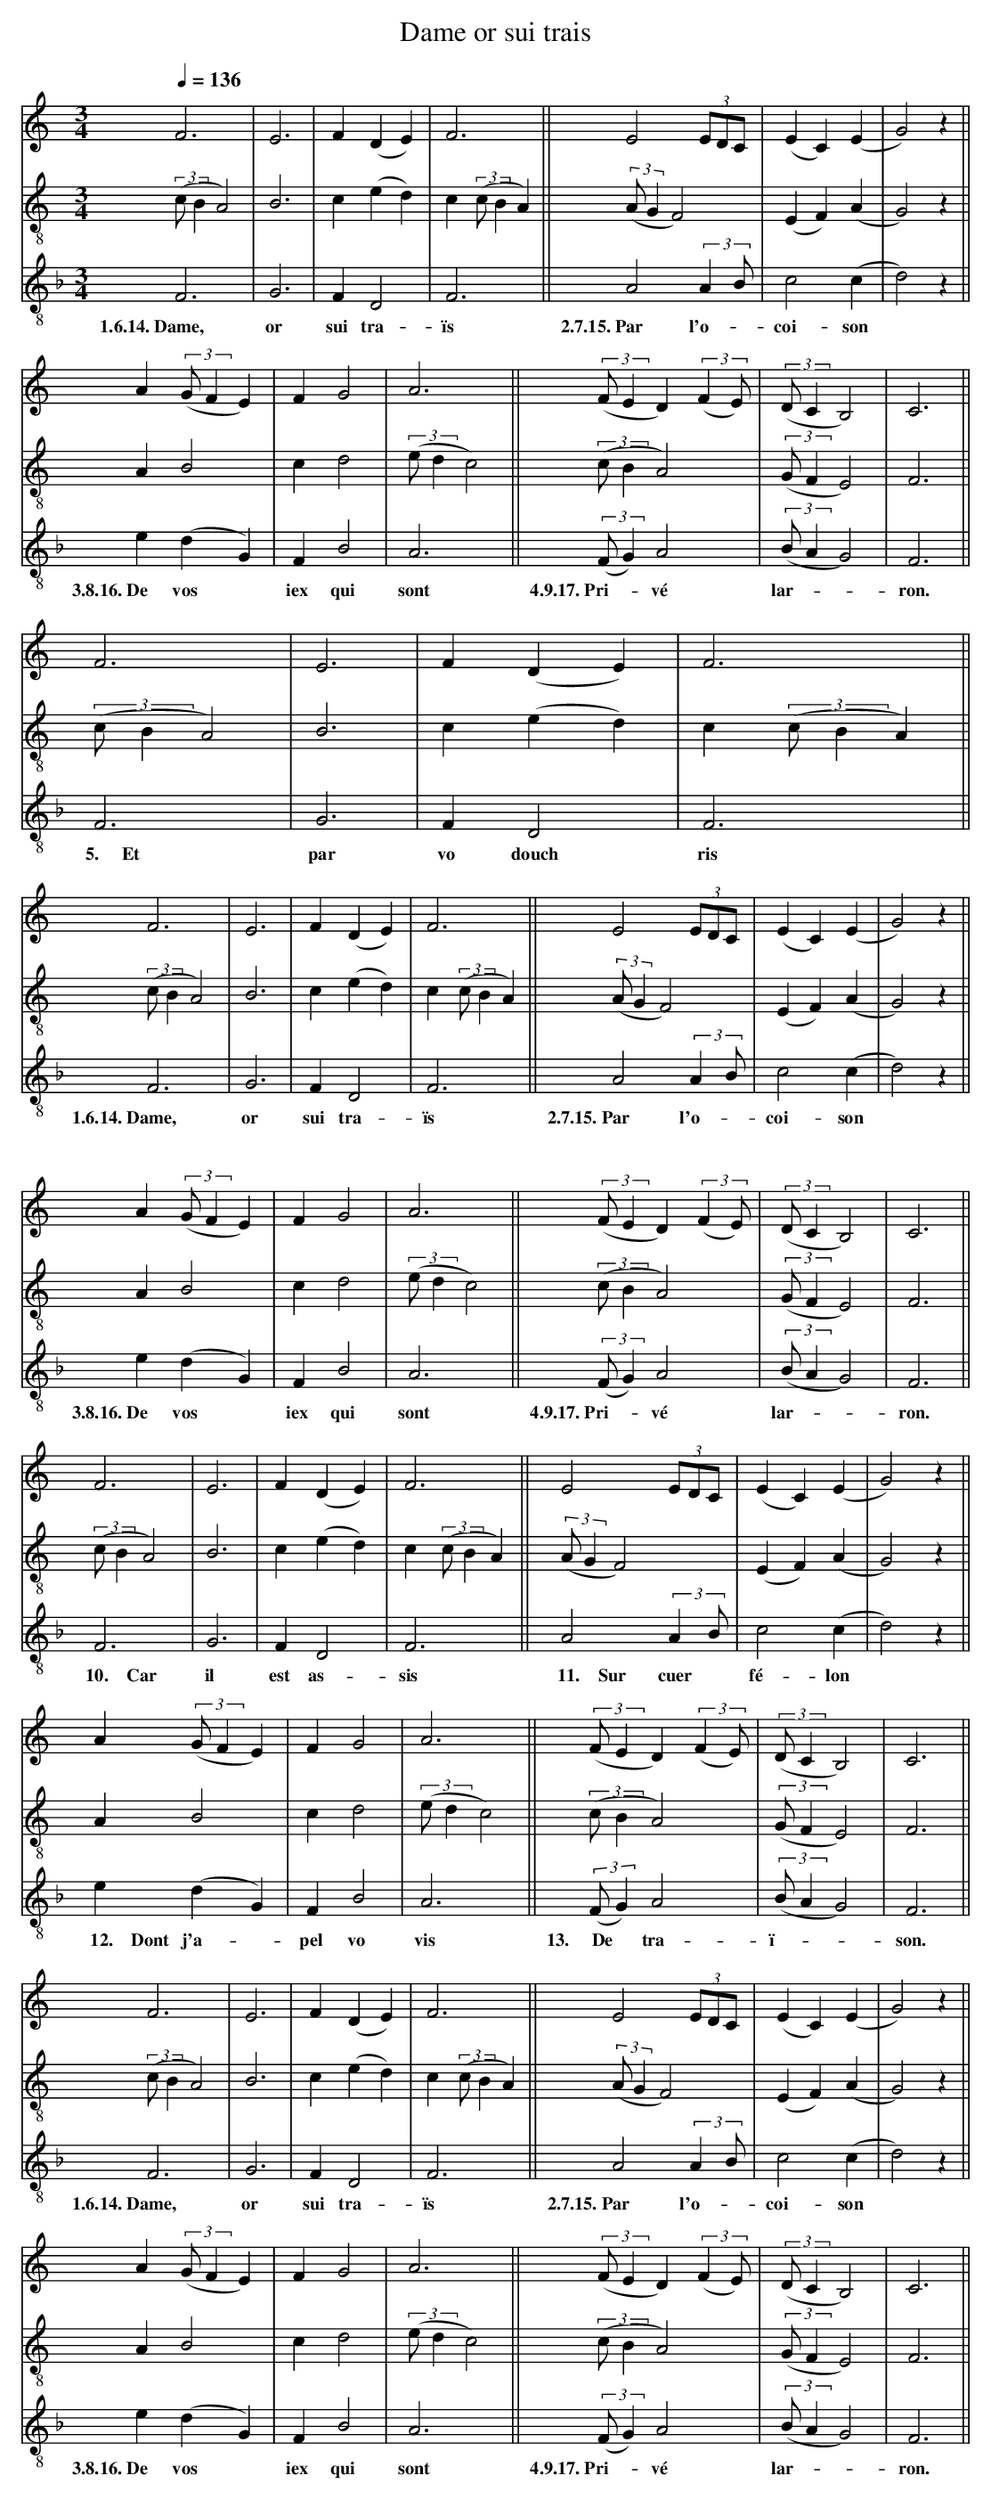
X:1
T:Dame or sui trais
M:3/4
L:1/4
Q:1/4=136
K:F Lydian
V:1 clef=treble
V:2 clef=treble-8 middle=B,
V:3 clef=treble-8 middle=B,
[V:1 ][K:C] F3            | E3  | F (DE)|  F3              ||       E2      (3E/D/C/|(E C) (E |G2)  z ||
[V:2 ][K:C]((3:2:2C/B,A,2)| B,3 | C (ED)|  C ((3:2:2C/B,A,)||((3:2:2A,/G,     F,2)  |(E,F,)(A,|G,2) z ||
[V:3 ][K:F] F,3           | G,3 | F, D,2|  F,3             ||       A,2 (3:2:2A,B,/ | C2   (C |D2)  z ||
w:  1.6.14.~Dame,           or   sui tra-  ïs               2.7.15.~Par       l'o-*   coi-  son*
[V:1 ][K:C]  A ((3:2:2G/FE)| F   G2  |       A3    || ((3:2:2F/ E   D)((3:2:2FE/)|((3:2:2D/ C  B,2)| C3  ||
[V:2 ][K:C]  A,       B,2  | C   D2  |((3:2:2E/DC2)|| ((3:2:2C/ B,  A,2)         |((3:2:2G,/F, E,2)| F,3 ||
[V:3 ][K:F]  E       (DG,) | F,  B,2 |       A,3   || ((3:2:2F,/G,) A,2          |((3:2:2B,/A, G,2)| F,3 ||
w:   3.8.16.~De       vos*   iex qui         sont    4.9.17.~Pri-*  vé                   lar-**      ron.
[V:1 ][K:C] F3            | E3  | F (DE)|  F3              ||
[V:2 ][K:C]((3:2:2C/B,A,2)| B,3 | C (ED)|  C ((3:2:2C/B,A,)||
[V:3 ][K:F] F,3           | G,3 | F, D,2|  F,3             ||
w:~~~5.~~~~~Et              par  vo  douch ris
[V:1 ][K:C] F3            | E3  | F (DE)|  F3              ||       E2      (3E/D/C/|(E C) (E |G2)  z ||
[V:2 ][K:C]((3:2:2C/B,A,2)| B,3 | C (ED)|  C ((3:2:2C/B,A,)||((3:2:2A,/G,     F,2)  |(E,F,)(A,|G,2) z ||
[V:3 ][K:F] F,3           | G,3 | F, D,2|  F,3             ||       A,2 (3:2:2A,B,/ | C2   (C |D2)  z ||
w:  1.6.14.~Dame,           or   sui tra-  ïs               2.7.15.~Par       l'o-*   coi-  son*
[V:1 ][K:C]  A ((3:2:2G/FE)| F   G2  |       A3    || ((3:2:2F/ E   D)((3:2:2FE/)|((3:2:2D/ C  B,2)| C3  ||
[V:2 ][K:C]  A,       B,2  | C   D2  |((3:2:2E/DC2)|| ((3:2:2C/ B,  A,2)         |((3:2:2G,/F, E,2)| F,3 ||
[V:3 ][K:F]  E       (DG,) | F,  B,2 |       A,3   || ((3:2:2F,/G,) A,2          |((3:2:2B,/A, G,2)| F,3 ||
w:   3.8.16.~De       vos*   iex qui         sont    4.9.17.~Pri-*  vé                   lar-**      ron.
[V:1 ][K:C] F3            | E3  | F (DE)|  F3              ||       E2      (3E/D/C/|(E C) (E |G2)  z ||
[V:2 ][K:C]((3:2:2C/B,A,2)| B,3 | C (ED)|  C ((3:2:2C/B,A,)||((3:2:2A,/G,     F,2)  |(E,F,)(A,|G,2) z ||
[V:3 ][K:F] F,3           | G,3 | F, D,2|  F,3             ||       A,2 (3:2:2A,B,/ | C2   (C |D2)  z ||
w:~~~10.~~~~Car             il   est as-   sis           ~~~~11.~~~~Sur       cuer*   fé-   lon*
[V:1 ][K:C]  A ((3:2:2G/FE)| F   G2  |       A3    || ((3:2:2F/ E   D)((3:2:2FE/)|((3:2:2D/ C  B,2)| C3  ||
[V:2 ][K:C]  A,       B,2  | C   D2  |((3:2:2E/DC2)|| ((3:2:2C/ B,  A,2)         |((3:2:2G,/F, E,2)| F,3 ||
[V:3 ][K:F]  E       (DG,) | F,  B,2 |       A,3   || ((3:2:2F,/G,) A,2          |((3:2:2B,/A, G,2)| F,3 ||
w:~~~~12.~~~~Dont     j'a-*  pel vo          vis     13.~~~~~De*    tra-                 ï-**        son.
[V:1 ][K:C] F3            | E3  | F (DE)|  F3              ||       E2      (3E/D/C/|(E C) (E |G2)  z ||
[V:2 ][K:C]((3:2:2C/B,A,2)| B,3 | C (ED)|  C ((3:2:2C/B,A,)||((3:2:2A,/G,     F,2)  |(E,F,)(A,|G,2) z ||
[V:3 ][K:F] F,3           | G,3 | F, D,2|  F,3             ||       A,2 (3:2:2A,B,/ | C2   (C |D2)  z ||
w:  1.6.14.~Dame,           or   sui tra-  ïs               2.7.15.~Par       l'o-*   coi-  son*
[V:1 ][K:C]  A ((3:2:2G/FE)| F   G2  |       A3    || ((3:2:2F/ E   D)((3:2:2FE/)|((3:2:2D/ C  B,2)| C3  ||
[V:2 ][K:C]  A,       B,2  | C   D2  |((3:2:2E/DC2)|| ((3:2:2C/ B,  A,2)         |((3:2:2G,/F, E,2)| F,3 ||
[V:3 ][K:F]  E       (DG,) | F,  B,2 |       A,3   || ((3:2:2F,/G,) A,2          |((3:2:2B,/A, G,2)| F,3 ||
w:   3.8.16.~De       vos*   iex qui         sont    4.9.17.~Pri-*  vé                   lar-**      ron.
